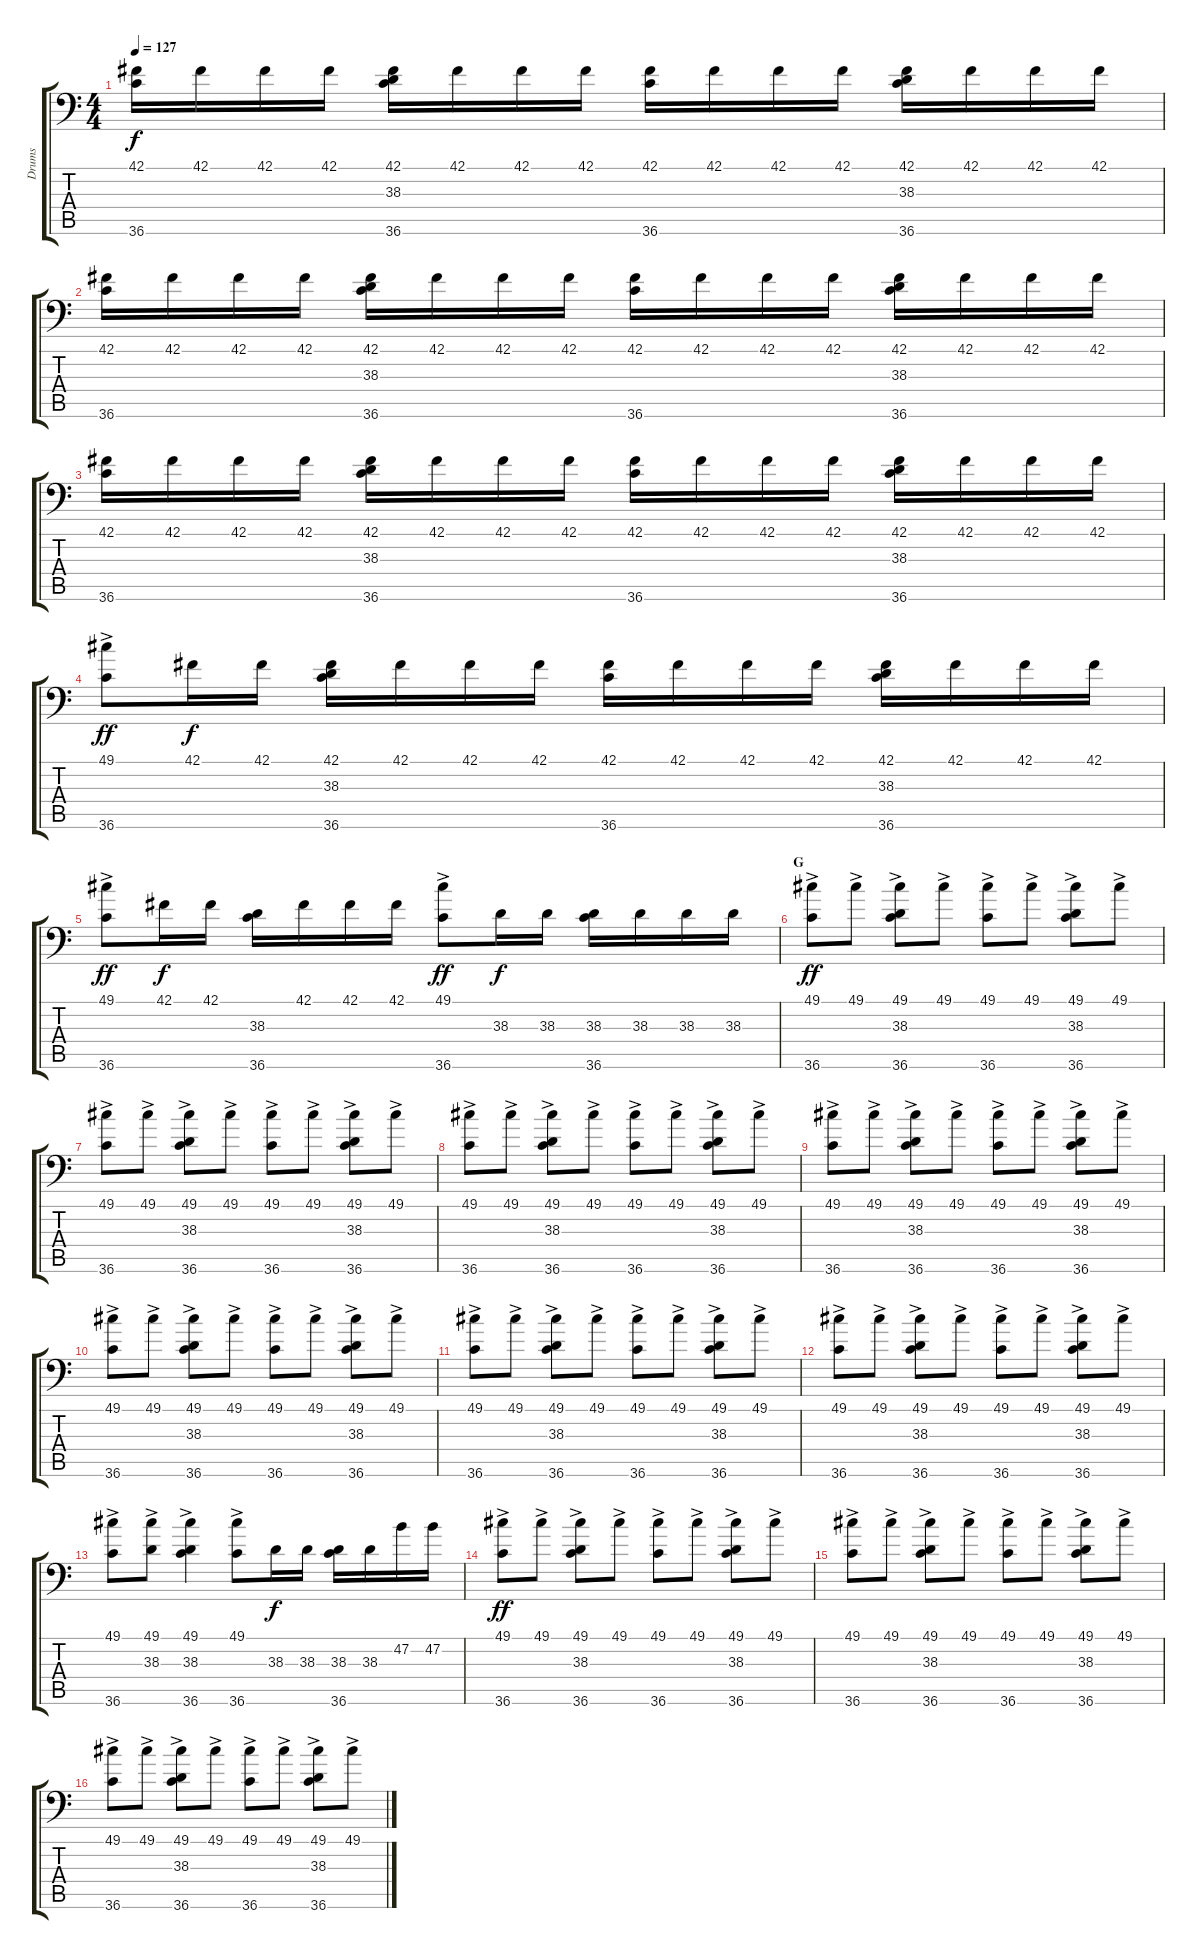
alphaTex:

\track ("Drums" "Drums") {instrument acousticgrandpiano}
\staff {score tabs}
\tuning (C-1 C-1 C-1 C-1 C-1 C-1) {hide}
\ts (4 4)
\tempo 127
\clef f4
\ks c
(42.1 36.6).16{dy f} 42.1.16 42.1.16 42.1.16 (42.1 38.3 36.6).16 42.1.16 42.1.16 42.1.16 (42.1 36.6).16 42.1.16 42.1.16 42.1.16 (42.1 38.3 36.6).16 42.1.16 42.1.16 42.1.16 |
(42.1 36.6).16 42.1.16 42.1.16 42.1.16 (42.1 38.3 36.6).16 42.1.16 42.1.16 42.1.16 (42.1 36.6).16 42.1.16 42.1.16 42.1.16 (42.1 38.3 36.6).16 42.1.16 42.1.16 42.1.16 |
(42.1 36.6).16 42.1.16 42.1.16 42.1.16 (42.1 38.3 36.6).16 42.1.16 42.1.16 42.1.16 (42.1 36.6).16 42.1.16 42.1.16 42.1.16 (42.1 38.3 36.6).16 42.1.16 42.1.16 42.1.16 |
(49.1{ac} 36.6).8{dy ff} 42.1.16{dy f} 42.1.16 (42.1 38.3 36.6).16 42.1.16 42.1.16 42.1.16 (42.1 36.6).16 42.1.16 42.1.16 42.1.16 (42.1 38.3 36.6).16 42.1.16 42.1.16 42.1.16 |
(49.1{ac} 36.6).8{dy ff} 42.1.16{dy f} 42.1.16 (38.3 36.6).16 42.1.16 42.1.16 42.1.16 (49.1{ac} 36.6).8{dy ff} 38.3.16{dy f} 38.3.16 (38.3 36.6).16 38.3.16 38.3.16 38.3.16 |
\section ("" "G")
(49.1{ac} 36.6).8{dy ff} 49.1{ac}.8 (49.1{ac} 38.3 36.6).8 49.1{ac}.8 (49.1{ac} 36.6).8 49.1{ac}.8 (49.1{ac} 38.3 36.6).8 49.1{ac}.8 |
(49.1{ac} 36.6).8 49.1{ac}.8 (49.1{ac} 38.3 36.6).8 49.1{ac}.8 (49.1{ac} 36.6).8 49.1{ac}.8 (49.1{ac} 38.3 36.6).8 49.1{ac}.8 |
(49.1{ac} 36.6).8 49.1{ac}.8 (49.1{ac} 38.3 36.6).8 49.1{ac}.8 (49.1{ac} 36.6).8 49.1{ac}.8 (49.1{ac} 38.3 36.6).8 49.1{ac}.8 |
(49.1{ac} 36.6).8 49.1{ac}.8 (49.1{ac} 38.3 36.6).8 49.1{ac}.8 (49.1{ac} 36.6).8 49.1{ac}.8 (49.1{ac} 38.3 36.6).8 49.1{ac}.8 |
(49.1{ac} 36.6).8 49.1{ac}.8 (49.1{ac} 38.3 36.6).8 49.1{ac}.8 (49.1{ac} 36.6).8 49.1{ac}.8 (49.1{ac} 38.3 36.6).8 49.1{ac}.8 |
(49.1{ac} 36.6).8 49.1{ac}.8 (49.1{ac} 38.3 36.6).8 49.1{ac}.8 (49.1{ac} 36.6).8 49.1{ac}.8 (49.1{ac} 38.3 36.6).8 49.1{ac}.8 |
(49.1{ac} 36.6).8 49.1{ac}.8 (49.1{ac} 38.3 36.6).8 49.1{ac}.8 (49.1{ac} 36.6).8 49.1{ac}.8 (49.1{ac} 38.3 36.6).8 49.1{ac}.8 |
(49.1{ac} 36.6).8 (49.1{ac} 38.3).8 (49.1{ac} 38.3 36.6).4 (49.1{ac} 36.6).8 38.3.16{dy f} 38.3.16 (38.3 36.6).16 38.3.16 47.2.16 47.2.16 |
(49.1{ac} 36.6).8{dy ff} 49.1{ac}.8 (49.1{ac} 38.3 36.6).8 49.1{ac}.8 (49.1{ac} 36.6).8 49.1{ac}.8 (49.1{ac} 38.3 36.6).8 49.1{ac}.8 |
(49.1{ac} 36.6).8 49.1{ac}.8 (49.1{ac} 38.3 36.6).8 49.1{ac}.8 (49.1{ac} 36.6).8 49.1{ac}.8 (49.1{ac} 38.3 36.6).8 49.1{ac}.8 |
(49.1{ac} 36.6).8 49.1{ac}.8 (49.1{ac} 38.3 36.6).8 49.1{ac}.8 (49.1{ac} 36.6).8 49.1{ac}.8 (49.1{ac} 38.3 36.6).8 49.1{ac}.8
